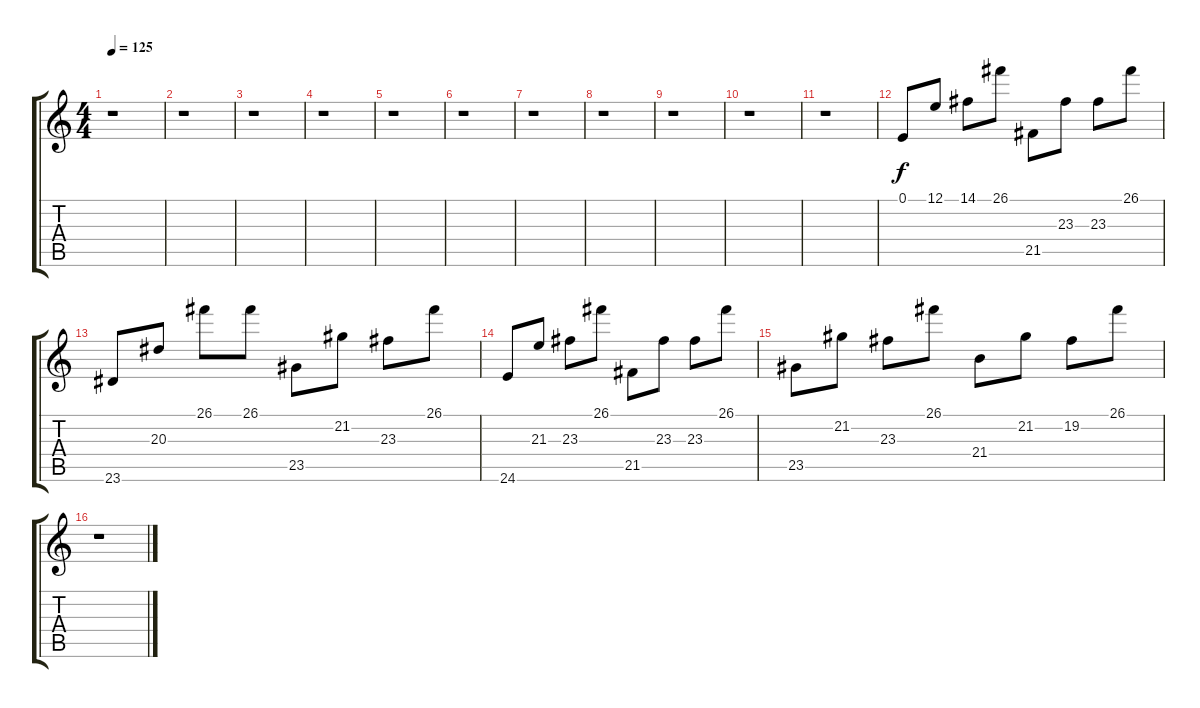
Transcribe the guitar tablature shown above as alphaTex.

\track "" {instrument vibraphone}
\staff {score tabs}
\tuning (E4 B3 G3 D3 A2 E2) {hide}
\ts (4 4)
\tempo 125
\clef g2
\ks c
r.1{dy f} |
r.1 |
r.1 |
r.1 |
r.1 |
r.1 |
r.1 |
r.1 |
r.1 |
r.1 |
r.1 |
0.1.8 12.1.8 14.1.8 26.1.8 21.5.8 23.3.8 23.3.8 26.1.8 |
23.6.8 20.3.8 26.1.8 26.1.8 23.5.8 21.2.8 23.3.8 26.1.8 |
24.6.8 21.3.8 23.3.8 26.1.8 21.5.8 23.3.8 23.3.8 26.1.8 |
23.5.8 21.2.8 23.3.8 26.1.8 21.4.8 21.2.8 19.2.8 26.1.8 |
r.1
